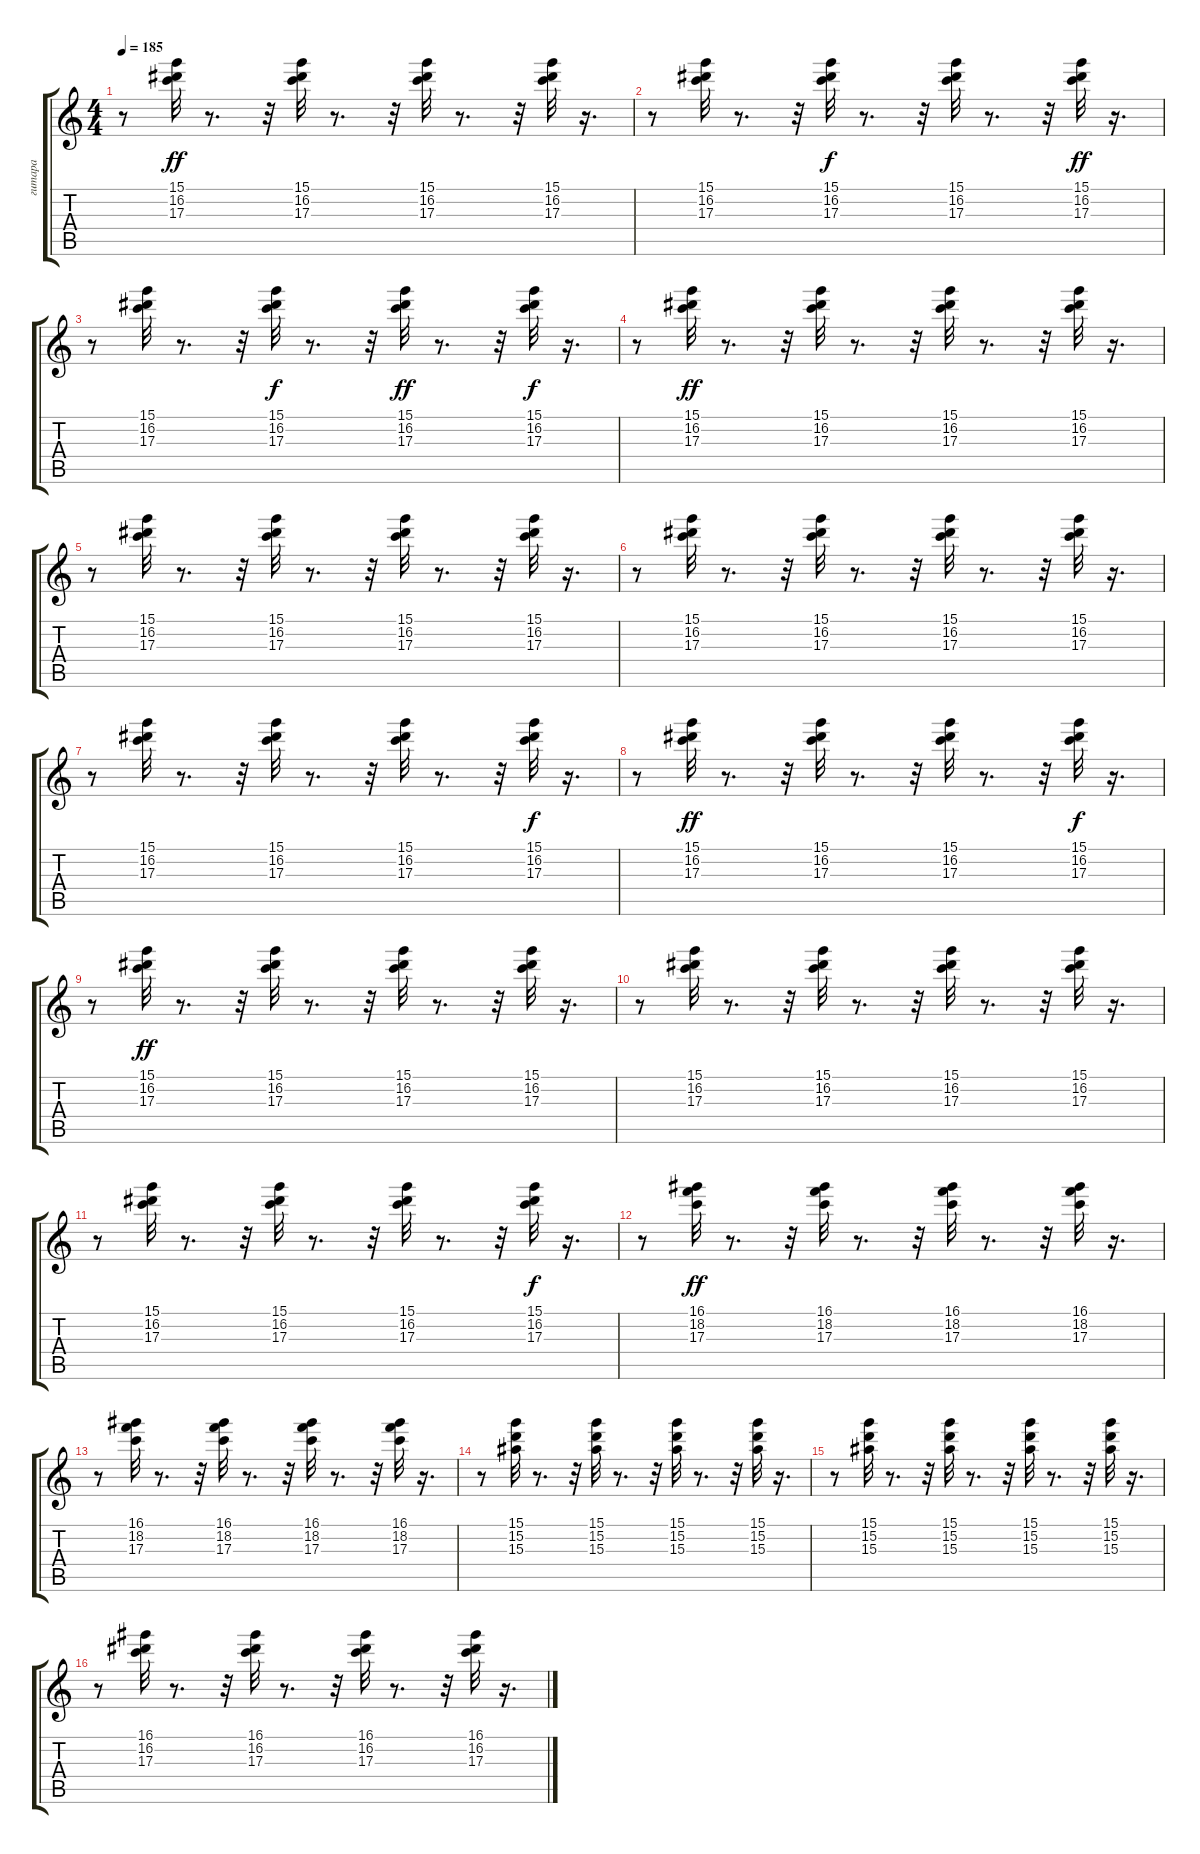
\track ("гитара" "гитара") {instrument acousticguitarsteel}
\staff {score tabs}
\tuning (E4 B3 G3 D3 A2 E2) {hide}
\ts (4 4)
\tempo 185
\clef g2
\ks c
r.8{dy ff} (15.1 16.2 17.3).32 r.8{d} r.32 (15.1 16.2 17.3).32 r.8{d} r.32 (15.1 16.2 17.3).32 r.8{d} r.32 (15.1 16.2 17.3).32 r.16{d} |
r.8 (15.1 16.2 17.3).32 r.8{d} r.32 (15.1 16.2 17.3).32{dy f} r.8{d} r.32 (15.1 16.2 17.3).32 r.8{d} r.32 (15.1 16.2 17.3).32{dy ff} r.16{d} |
r.8 (15.1 16.2 17.3).32 r.8{d} r.32 (15.1 16.2 17.3).32{dy f} r.8{d} r.32 (15.1 16.2 17.3).32{dy ff} r.8{d} r.32 (15.1 16.2 17.3).32{dy f} r.16{d} |
r.8 (15.1 16.2 17.3).32{dy ff} r.8{d} r.32 (15.1 16.2 17.3).32 r.8{d} r.32 (15.1 16.2 17.3).32 r.8{d} r.32 (15.1 16.2 17.3).32 r.16{d} |
r.8 (15.1 16.2 17.3).32 r.8{d} r.32 (15.1 16.2 17.3).32 r.8{d} r.32 (15.1 16.2 17.3).32 r.8{d} r.32 (15.1 16.2 17.3).32 r.16{d} |
r.8 (15.1 16.2 17.3).32 r.8{d} r.32 (15.1 16.2 17.3).32 r.8{d} r.32 (15.1 16.2 17.3).32 r.8{d} r.32 (15.1 16.2 17.3).32 r.16{d} |
r.8 (15.1 16.2 17.3).32 r.8{d} r.32 (15.1 16.2 17.3).32 r.8{d} r.32 (15.1 16.2 17.3).32 r.8{d} r.32 (15.1 16.2 17.3).32{dy f} r.16{d} |
r.8 (15.1 16.2 17.3).32{dy ff} r.8{d} r.32 (15.1 16.2 17.3).32 r.8{d} r.32 (15.1 16.2 17.3).32 r.8{d} r.32 (15.1 16.2 17.3).32{dy f} r.16{d} |
r.8 (15.1 16.2 17.3).32{dy ff} r.8{d} r.32 (15.1 16.2 17.3).32 r.8{d} r.32 (15.1 16.2 17.3).32 r.8{d} r.32 (15.1 16.2 17.3).32 r.16{d} |
r.8 (15.1 16.2 17.3).32 r.8{d} r.32 (15.1 16.2 17.3).32 r.8{d} r.32 (15.1 16.2 17.3).32 r.8{d} r.32 (15.1 16.2 17.3).32 r.16{d} |
r.8 (15.1 16.2 17.3).32 r.8{d} r.32 (15.1 16.2 17.3).32 r.8{d} r.32 (15.1 16.2 17.3).32 r.8{d} r.32 (15.1 16.2 17.3).32{dy f} r.16{d} |
r.8 (16.1 18.2 17.3).32{dy ff} r.8{d} r.32 (16.1 18.2 17.3).32 r.8{d} r.32 (16.1 18.2 17.3).32 r.8{d} r.32 (16.1 18.2 17.3).32 r.16{d} |
r.8 (16.1 18.2 17.3).32 r.8{d} r.32 (16.1 18.2 17.3).32 r.8{d} r.32 (16.1 18.2 17.3).32 r.8{d} r.32 (16.1 18.2 17.3).32 r.16{d} |
r.8 (15.1 15.2 15.3).32 r.8{d} r.32 (15.1 15.2 15.3).32 r.8{d} r.32 (15.1 15.2 15.3).32 r.8{d} r.32 (15.1 15.2 15.3).32 r.16{d} |
r.8 (15.1 15.2 15.3).32 r.8{d} r.32 (15.1 15.2 15.3).32 r.8{d} r.32 (15.1 15.2 15.3).32 r.8{d} r.32 (15.1 15.2 15.3).32 r.16{d} |
r.8 (16.1 16.2 17.3).32 r.8{d} r.32 (16.1 16.2 17.3).32 r.8{d} r.32 (16.1 16.2 17.3).32 r.8{d} r.32 (16.1 16.2 17.3).32 r.16{d}
